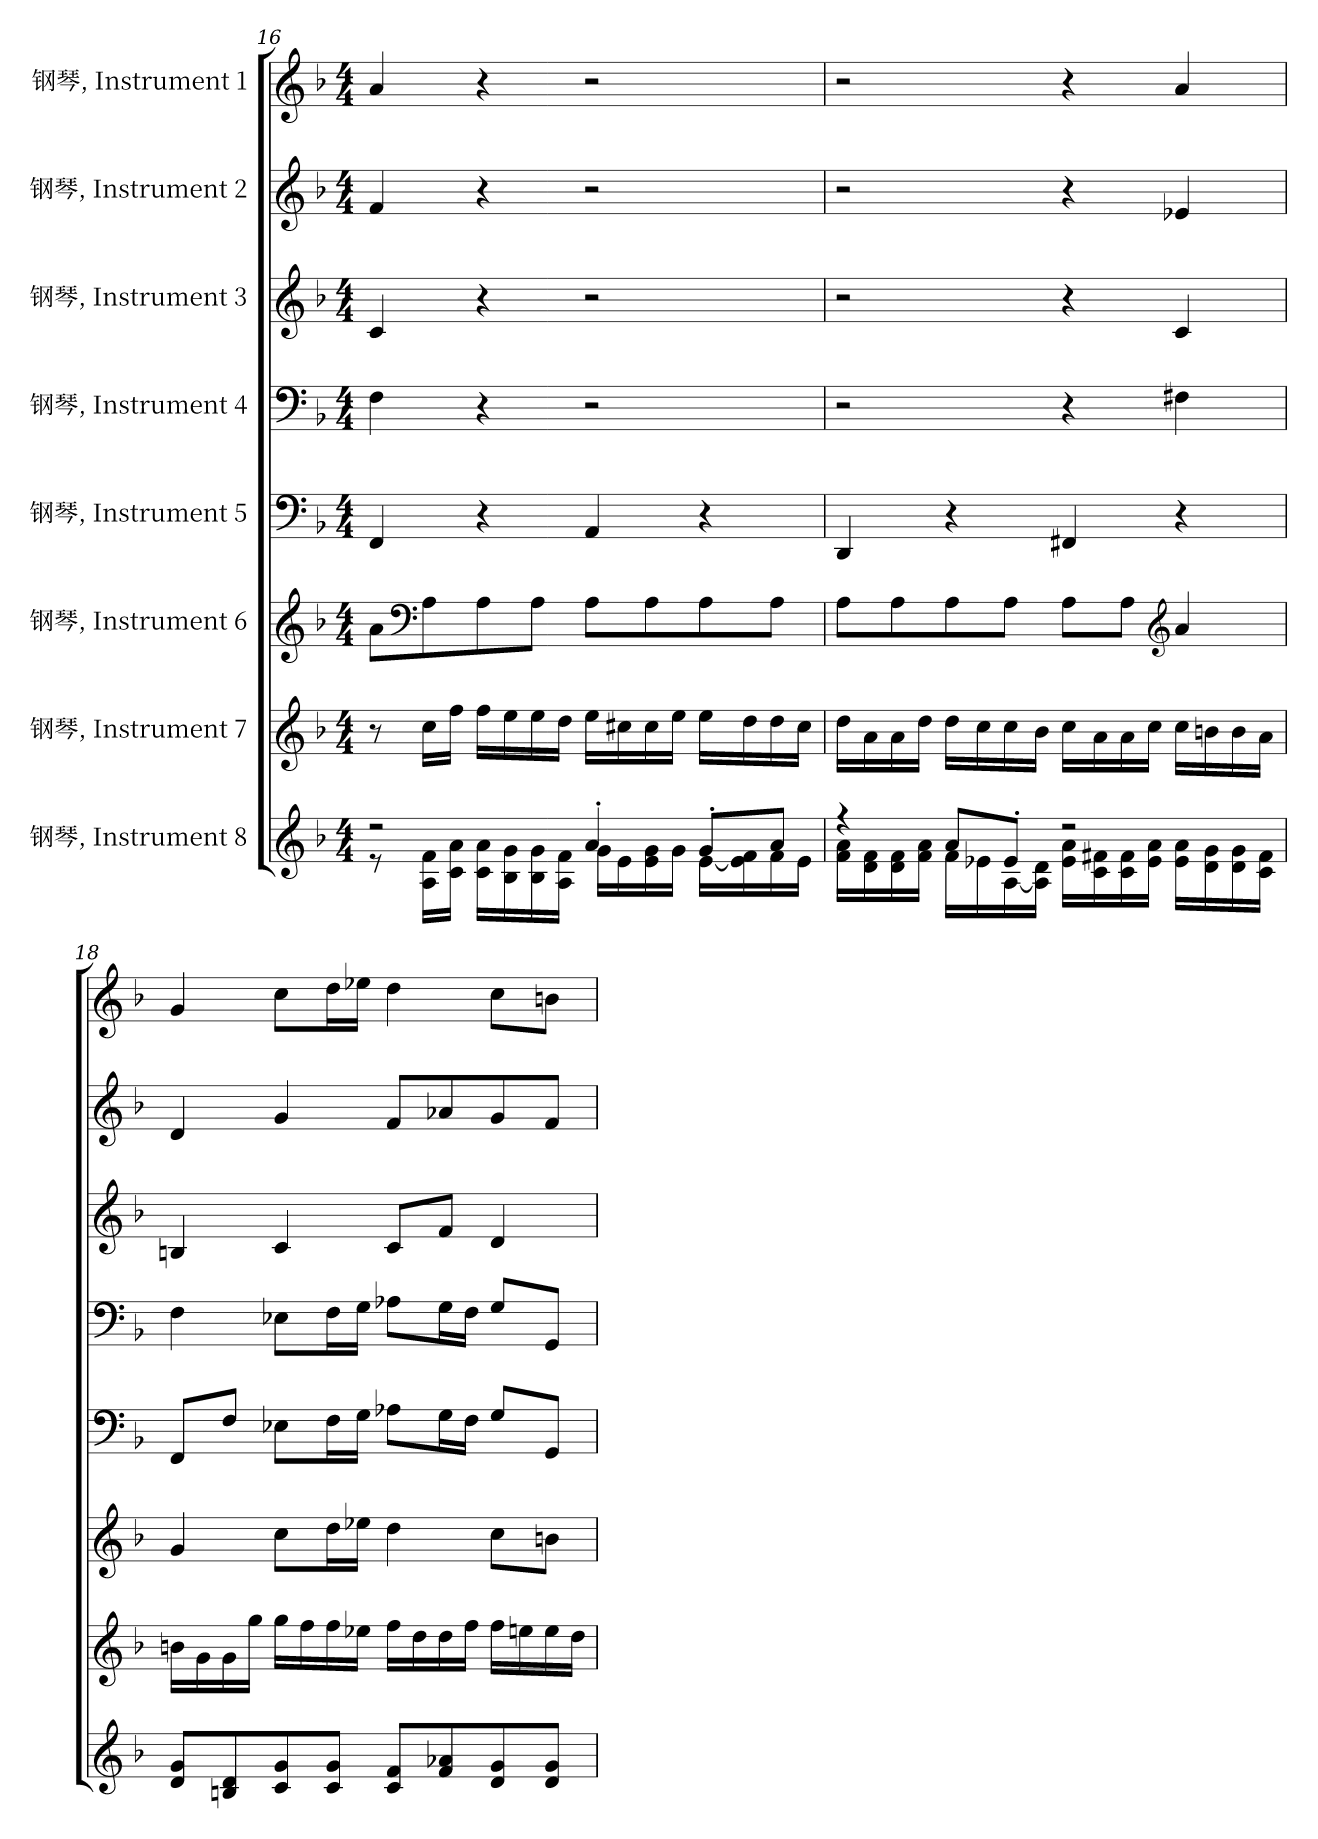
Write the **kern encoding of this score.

**kern	**kern	**kern	**kern	**kern	**kern	**kern	**kern
*part8	*part7	*part6	*part5	*part4	*part3	*part2	*part1
*staff8	*staff7	*staff6	*staff5	*staff4	*staff3	*staff2	*staff1
*I"钢琴, Instrument 8	*I"钢琴, Instrument 7	*I"钢琴, Instrument 6	*I"钢琴, Instrument 5	*I"钢琴, Instrument 4	*I"钢琴, Instrument 3	*I"钢琴, Instrument 2	*I"钢琴, Instrument 1
*clefG2	*clefG2	*clefG2	*clefF4	*clefF4	*clefG2	*clefG2	*clefG2
*k[b-]	*k[b-]	*k[b-]	*k[b-]	*k[b-]	*k[b-]	*k[b-]	*k[b-]
*M4/4	*M4/4	*M4/4	*M4/4	*M4/4	*M4/4	*M4/4	*M4/4
=16	=16	=16	=16	=16	=16	=16	=16
*^	*	*	*	*	*	*	*
2r	8r	8r	8a\L	4FF/	4F\	4c/	4f/	4a/
*	*	*	*clefF4	*	*	*	*	*
.	16A\ 16f\LL	16cc\LL	8A\	.	.	.	.	.
.	16c\ 16a\JJ	16ff\JJ	.	.	.	.	.	.
.	16c\ 16a\LL	16ff\LL	8A\	4r	4r	4r	4r	4r
.	16B-\ 16g\	16ee\	.	.	.	.	.	.
.	16B-\ 16g\	16ee\	8A\J	.	.	.	.	.
.	16A\ 16f\JJ	16dd\JJ	.	.	.	.	.	.
4a'/	16g\LL	16ee\LL	8A\L	4AA/	2r	2r	2r	2r
.	16e\	16cc#X\	.	.	.	.	.	.
.	16e\ 16g\	16cc#\	8A\	.	.	.	.	.
.	16g\JJ	16ee\JJ	.	.	.	.	.	.
8g'/L	[16e\LL	16ee\LL	8A\	4r	.	.	.	.
.	16e\] 16f\	16dd\	.	.	.	.	.	.
8a/J	16f\	16dd\	8A\J	.	.	.	.	.
.	16e\JJ	16cc#\JJ	.	.	.	.	.	.
!!LO:PB:g=z
=17	=17	=17	=17	=17	=17	=17	=17	=17
4r	16f\ 16a\LL	16dd\LL	8A\L	4DD/	2r	2r	2r	2r
.	16d\ 16f\	16a\	.	.	.	.	.	.
.	16d\ 16f\	16a\	8A\	.	.	.	.	.
.	16f\ 16a\JJ	16dd\JJ	.	.	.	.	.	.
8a/L	16f\LL	16dd\LL	8A\	4r	.	.	.	.
.	16e-X\	16cc\	.	.	.	.	.	.
8e-'/J	[16A\	16cc\	8A\J	.	.	.	.	.
.	16A\] 16d\JJ	16b-\JJ	.	.	.	.	.	.
2r	16e-\ 16a\LL	16cc\LL	8A\L	4FF#X/	4r	4r	4r	4r
.	16c\ 16f#X\	16a\	.	.	.	.	.	.
.	16c\ 16f#\	16a\	8A\J	.	.	.	.	.
.	16e-\ 16a\JJ	16cc\JJ	.	.	.	.	.	.
*	*	*	*clefG2	*	*	*	*	*
.	16e-\ 16a\LL	16cc\LL	4a/	4r	4F#X\	4c/	4e-X/	4a/
.	16d\ 16g\	16bn\	.	.	.	.	.	.
.	16d\ 16g\	16b\	.	.	.	.	.	.
.	16c\ 16f#\JJ	16a\JJ	.	.	.	.	.	.
*v	*v	*	*	*	*	*	*	*
=18	=18	=18	=18	=18	=18	=18	=18
8d/ 8g/L	16bn\LL	4g/	8FF/L	4F\	4Bn/	4d/	4g/
.	16g\	.	.	.	.	.	.
8Bn/ 8d/	16g\	.	8F/J	.	.	.	.
.	16gg\JJ	.	.	.	.	.	.
8c/ 8g/	16gg\LL	8cc\L	8E-X\L	8E-X\L	4c/	4g/	8cc\L
.	16ff\	.	.	.	.	.	.
8c/ 8g/J	16ff\	16dd\L	16F\L	16F\L	.	.	16dd\L
.	16ee-X\JJ	16ee-X\JJ	16G\JJ	16G\JJ	.	.	16ee-X\JJ
8c/ 8f/L	16ff\LL	4dd\	8A-X\L	8A-X\L	8c/L	8f/L	4dd\
.	16dd\	.	.	.	.	.	.
8f/ 8a-X/	16dd\	.	16G\L	16G\L	8f/J	8a-X/	.
.	16ff\JJ	.	16F\JJ	16F\JJ	.	.	.
8d/ 8g/	16ff\LL	8cc\L	8G/L	8G/L	4d/	8g/	8cc\L
.	16een\	.	.	.	.	.	.
8d/ 8g/J	16ee\	8bn\J	8GG/J	8GG/J	.	8f/J	8bn\J
.	16dd\JJ	.	.	.	.	.	.
=	=	=	=	=	=	=	=
*-	*-	*-	*-	*-	*-	*-	*-
